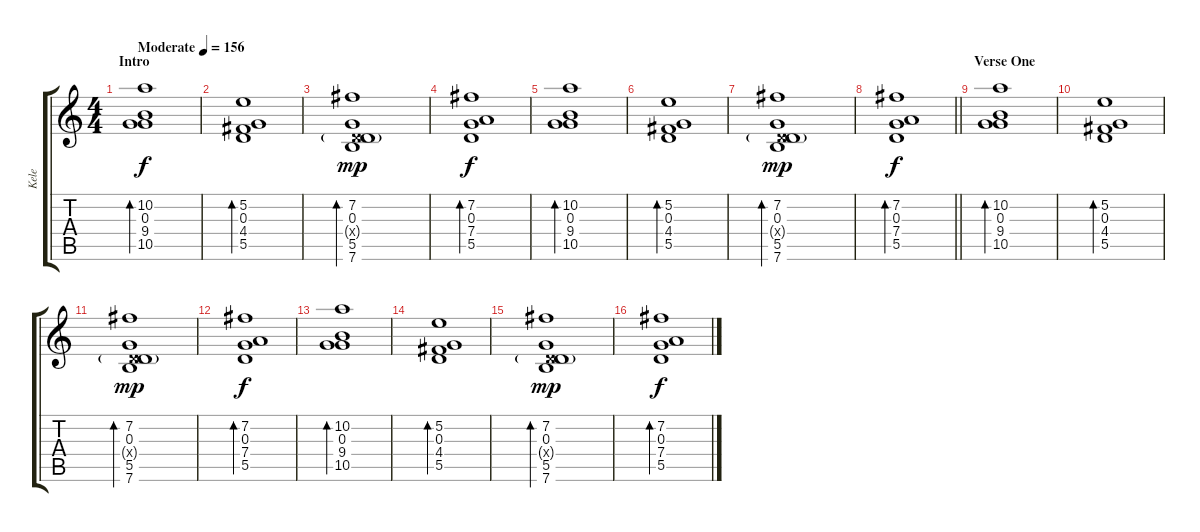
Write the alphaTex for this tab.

\track ("Kele" "Kele") {instrument acousticguitarsteel}
\staff {score tabs}
\tuning (E4 B3 G3 D3 A2 E2) {hide}
\ts (4 4)
\section ("" "Intro")
\tempo (156 "Moderate")
\clef g2
\ks c
(10.2 0.3 9.4 10.5).1{bd 240 dy f balance 4 instrument electricguitarclean} |
(5.2 0.3 4.4 5.5).1{bd 240} |
(7.2 0.3 0.4{g x} 5.5 7.6).1{bd 240 dy mp} |
(7.2 0.3 7.4 5.5).1{bd 240 dy f} |
(10.2 0.3 9.4 10.5).1{bd 240} |
(5.2 0.3 4.4 5.5).1{bd 240} |
(7.2 0.3 0.4{g x} 5.5 7.6).1{bd 240 dy mp} |
\barLineRight lightlight
(7.2 0.3 7.4 5.5).1{bd 240 dy f} |
\section ("" "Verse One")
(10.2 0.3 9.4 10.5).1{bd 240} |
(5.2 0.3 4.4 5.5).1{bd 240} |
(7.2 0.3 0.4{g x} 5.5 7.6).1{bd 240 dy mp} |
(7.2 0.3 7.4 5.5).1{bd 240 dy f} |
(10.2 0.3 9.4 10.5).1{bd 240} |
(5.2 0.3 4.4 5.5).1{bd 240} |
(7.2 0.3 0.4{g x} 5.5 7.6).1{bd 240 dy mp} |
(7.2 0.3 7.4 5.5).1{bd 240 dy f}
